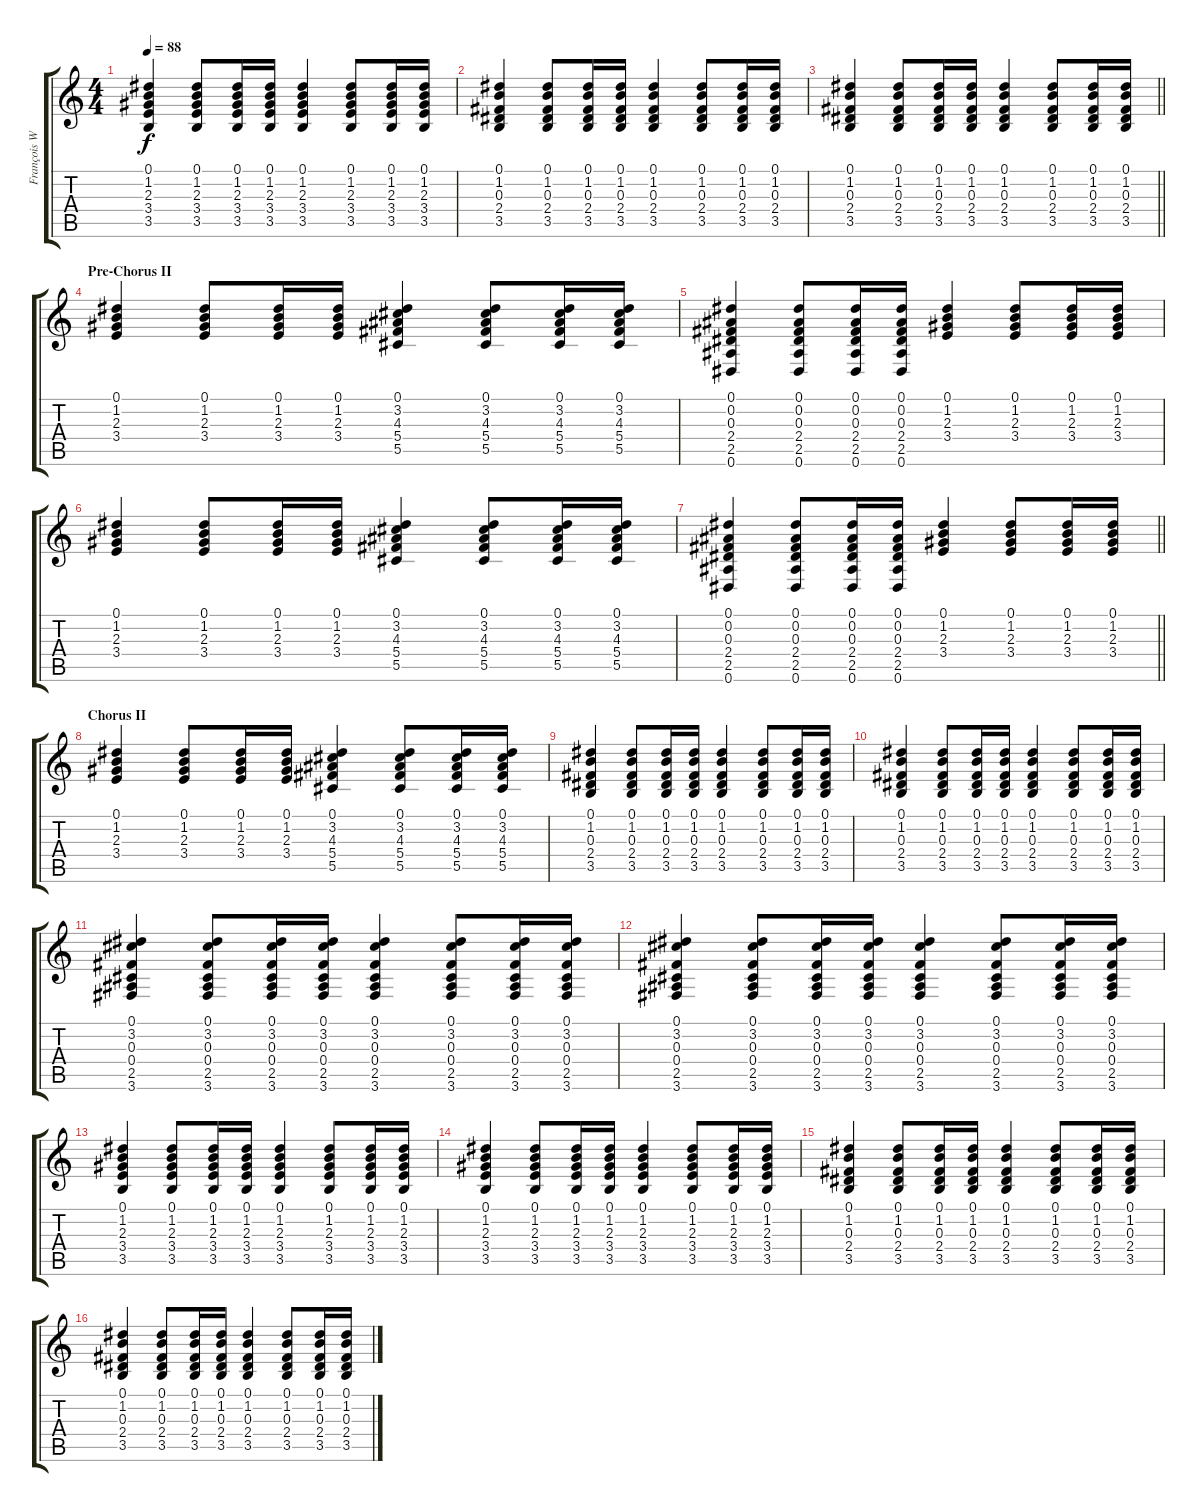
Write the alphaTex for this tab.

\track ("François Wiliamson" "François W") {instrument acousticguitarsteel}
\staff {score tabs}
\tuning (Eb4 Bb3 Gb3 Db3 Ab2 Eb2) {hide}
\ts (4 4)
\tempo 88
\clef g2
\ks c
(0.1 1.2 2.3 3.4 3.5).4{dy f} (0.1 1.2 2.3 3.4 3.5).8 (0.1 1.2 2.3 3.4 3.5).16 (0.1 1.2 2.3 3.4 3.5).16 (0.1 1.2 2.3 3.4 3.5).4 (0.1 1.2 2.3 3.4 3.5).8 (0.1 1.2 2.3 3.4 3.5).16 (0.1 1.2 2.3 3.4 3.5).16 |
(0.1 1.2 0.3 2.4 3.5).4 (0.1 1.2 0.3 2.4 3.5).8 (0.1 1.2 0.3 2.4 3.5).16 (0.1 1.2 0.3 2.4 3.5).16 (0.1 1.2 0.3 2.4 3.5).4 (0.1 1.2 0.3 2.4 3.5).8 (0.1 1.2 0.3 2.4 3.5).16 (0.1 1.2 0.3 2.4 3.5).16 |
\barLineRight lightlight
(0.1 1.2 0.3 2.4 3.5).4 (0.1 1.2 0.3 2.4 3.5).8 (0.1 1.2 0.3 2.4 3.5).16 (0.1 1.2 0.3 2.4 3.5).16 (0.1 1.2 0.3 2.4 3.5).4 (0.1 1.2 0.3 2.4 3.5).8 (0.1 1.2 0.3 2.4 3.5).16 (0.1 1.2 0.3 2.4 3.5).16 |
\section ("" "Pre-Chorus II")
(0.1 1.2 2.3 3.4).4 (0.1 1.2 2.3 3.4).8 (0.1 1.2 2.3 3.4).16 (0.1 1.2 2.3 3.4).16 (0.1 3.2 4.3 5.4 5.5).4 (0.1 3.2 4.3 5.4 5.5).8 (0.1 3.2 4.3 5.4 5.5).16 (0.1 3.2 4.3 5.4 5.5).16 |
(0.1 0.2 0.3 2.4 2.5 0.6).4 (0.1 0.2 0.3 2.4 2.5 0.6).8 (0.1 0.2 0.3 2.4 2.5 0.6).16 (0.1 0.2 0.3 2.4 2.5 0.6).16 (0.1 1.2 2.3 3.4).4 (0.1 1.2 2.3 3.4).8 (0.1 1.2 2.3 3.4).16 (0.1 1.2 2.3 3.4).16 |
(0.1 1.2 2.3 3.4).4 (0.1 1.2 2.3 3.4).8 (0.1 1.2 2.3 3.4).16 (0.1 1.2 2.3 3.4).16 (0.1 3.2 4.3 5.4 5.5).4 (0.1 3.2 4.3 5.4 5.5).8 (0.1 3.2 4.3 5.4 5.5).16 (0.1 3.2 4.3 5.4 5.5).16 |
\barLineRight lightlight
(0.1 0.2 0.3 2.4 2.5 0.6).4 (0.1 0.2 0.3 2.4 2.5 0.6).8 (0.1 0.2 0.3 2.4 2.5 0.6).16 (0.1 0.2 0.3 2.4 2.5 0.6).16 (0.1 1.2 2.3 3.4).4 (0.1 1.2 2.3 3.4).8 (0.1 1.2 2.3 3.4).16 (0.1 1.2 2.3 3.4).16 |
\section ("" "Chorus II")
(0.1 1.2 2.3 3.4).4 (0.1 1.2 2.3 3.4).8 (0.1 1.2 2.3 3.4).16 (0.1 1.2 2.3 3.4).16 (0.1 3.2 4.3 5.4 5.5).4 (0.1 3.2 4.3 5.4 5.5).8 (0.1 3.2 4.3 5.4 5.5).16 (0.1 3.2 4.3 5.4 5.5).16 |
(0.1 1.2 0.3 2.4 3.5).4 (0.1 1.2 0.3 2.4 3.5).8 (0.1 1.2 0.3 2.4 3.5).16 (0.1 1.2 0.3 2.4 3.5).16 (0.1 1.2 0.3 2.4 3.5).4 (0.1 1.2 0.3 2.4 3.5).8 (0.1 1.2 0.3 2.4 3.5).16 (0.1 1.2 0.3 2.4 3.5).16 |
(0.1 1.2 0.3 2.4 3.5).4 (0.1 1.2 0.3 2.4 3.5).8 (0.1 1.2 0.3 2.4 3.5).16 (0.1 1.2 0.3 2.4 3.5).16 (0.1 1.2 0.3 2.4 3.5).4 (0.1 1.2 0.3 2.4 3.5).8 (0.1 1.2 0.3 2.4 3.5).16 (0.1 1.2 0.3 2.4 3.5).16 |
(0.1 3.2 0.3 0.4 2.5 3.6).4 (0.1 3.2 0.3 0.4 2.5 3.6).8 (0.1 3.2 0.3 0.4 2.5 3.6).16 (0.1 3.2 0.3 0.4 2.5 3.6).16 (0.1 3.2 0.3 0.4 2.5 3.6).4 (0.1 3.2 0.3 0.4 2.5 3.6).8 (0.1 3.2 0.3 0.4 2.5 3.6).16 (0.1 3.2 0.3 0.4 2.5 3.6).16 |
(0.1 3.2 0.3 0.4 2.5 3.6).4 (0.1 3.2 0.3 0.4 2.5 3.6).8 (0.1 3.2 0.3 0.4 2.5 3.6).16 (0.1 3.2 0.3 0.4 2.5 3.6).16 (0.1 3.2 0.3 0.4 2.5 3.6).4 (0.1 3.2 0.3 0.4 2.5 3.6).8 (0.1 3.2 0.3 0.4 2.5 3.6).16 (0.1 3.2 0.3 0.4 2.5 3.6).16 |
(0.1 1.2 2.3 3.4 3.5).4 (0.1 1.2 2.3 3.4 3.5).8 (0.1 1.2 2.3 3.4 3.5).16 (0.1 1.2 2.3 3.4 3.5).16 (0.1 1.2 2.3 3.4 3.5).4 (0.1 1.2 2.3 3.4 3.5).8 (0.1 1.2 2.3 3.4 3.5).16 (0.1 1.2 2.3 3.4 3.5).16 |
(0.1 1.2 2.3 3.4 3.5).4 (0.1 1.2 2.3 3.4 3.5).8 (0.1 1.2 2.3 3.4 3.5).16 (0.1 1.2 2.3 3.4 3.5).16 (0.1 1.2 2.3 3.4 3.5).4 (0.1 1.2 2.3 3.4 3.5).8 (0.1 1.2 2.3 3.4 3.5).16 (0.1 1.2 2.3 3.4 3.5).16 |
(0.1 1.2 0.3 2.4 3.5).4 (0.1 1.2 0.3 2.4 3.5).8 (0.1 1.2 0.3 2.4 3.5).16 (0.1 1.2 0.3 2.4 3.5).16 (0.1 1.2 0.3 2.4 3.5).4 (0.1 1.2 0.3 2.4 3.5).8 (0.1 1.2 0.3 2.4 3.5).16 (0.1 1.2 0.3 2.4 3.5).16 |
(0.1 1.2 0.3 2.4 3.5).4 (0.1 1.2 0.3 2.4 3.5).8 (0.1 1.2 0.3 2.4 3.5).16 (0.1 1.2 0.3 2.4 3.5).16 (0.1 1.2 0.3 2.4 3.5).4 (0.1 1.2 0.3 2.4 3.5).8 (0.1 1.2 0.3 2.4 3.5).16 (0.1 1.2 0.3 2.4 3.5).16
